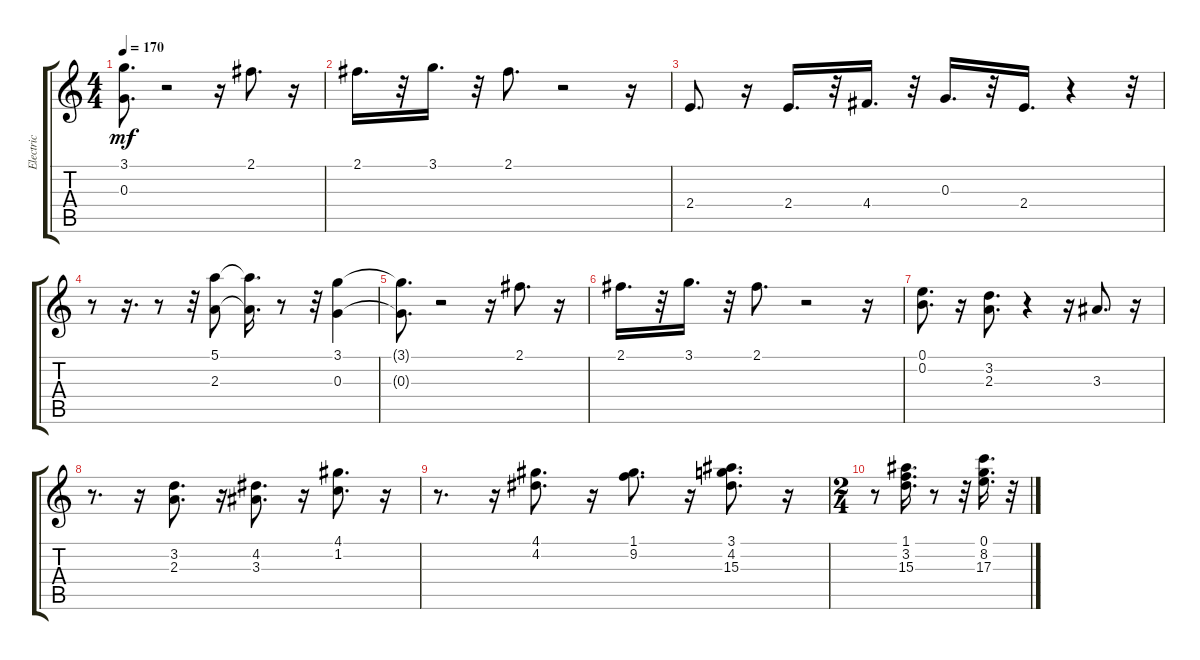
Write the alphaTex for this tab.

\track ("Electric" "Electric") {instrument acousticguitarsteel}
\staff {score tabs}
\tuning (E4 B3 G3 D3 A2 E2) {hide}
\ts (4 4)
\tempo 170
\clef g2
\ks c
(3.1{t} 0.3{t}).8{d dy mf} r.2 r.16 2.1.8{d} r.16 |
2.1.16{d} r.32 3.1.16{d} r.32 2.1.8{d} r.2 r.16 |
2.4.8{d} r.16 2.4.16{d} r.32 4.4.16{d} r.32 0.3.16{d} r.32 2.4.16{d} r.4 r.32 |
r.8 r.16{d} r.8 r.32 (5.1 2.3).8 (5.1{t} 2.3{t}).16{d} r.8 r.32 (3.1 0.3).4 |
(3.1{t} 0.3{t}).8{d} r.2 r.16 2.1.8{d} r.16 |
2.1.16{d} r.32 3.1.16{d} r.32 2.1.8{d} r.2 r.16 |
(0.1 0.2).8{d} r.16 (3.2 2.3).8{d} r.4 r.16 3.3.8{d} r.16 |
r.8{d} r.16 (3.2 2.3).8{d} r.16 (4.2 3.3).8{d} r.16 (4.1 1.2).8{d} r.16 |
r.8{d} r.16 (4.1 4.2).8{d} r.16 (1.1 9.2).8{d} r.16 (3.1 4.2 15.3).8{d} r.16 |
\ts (2 4)
r.8 (1.1 3.2 15.3).16{d} r.8 r.32 (0.1 8.2 17.3).16{d} r.32
